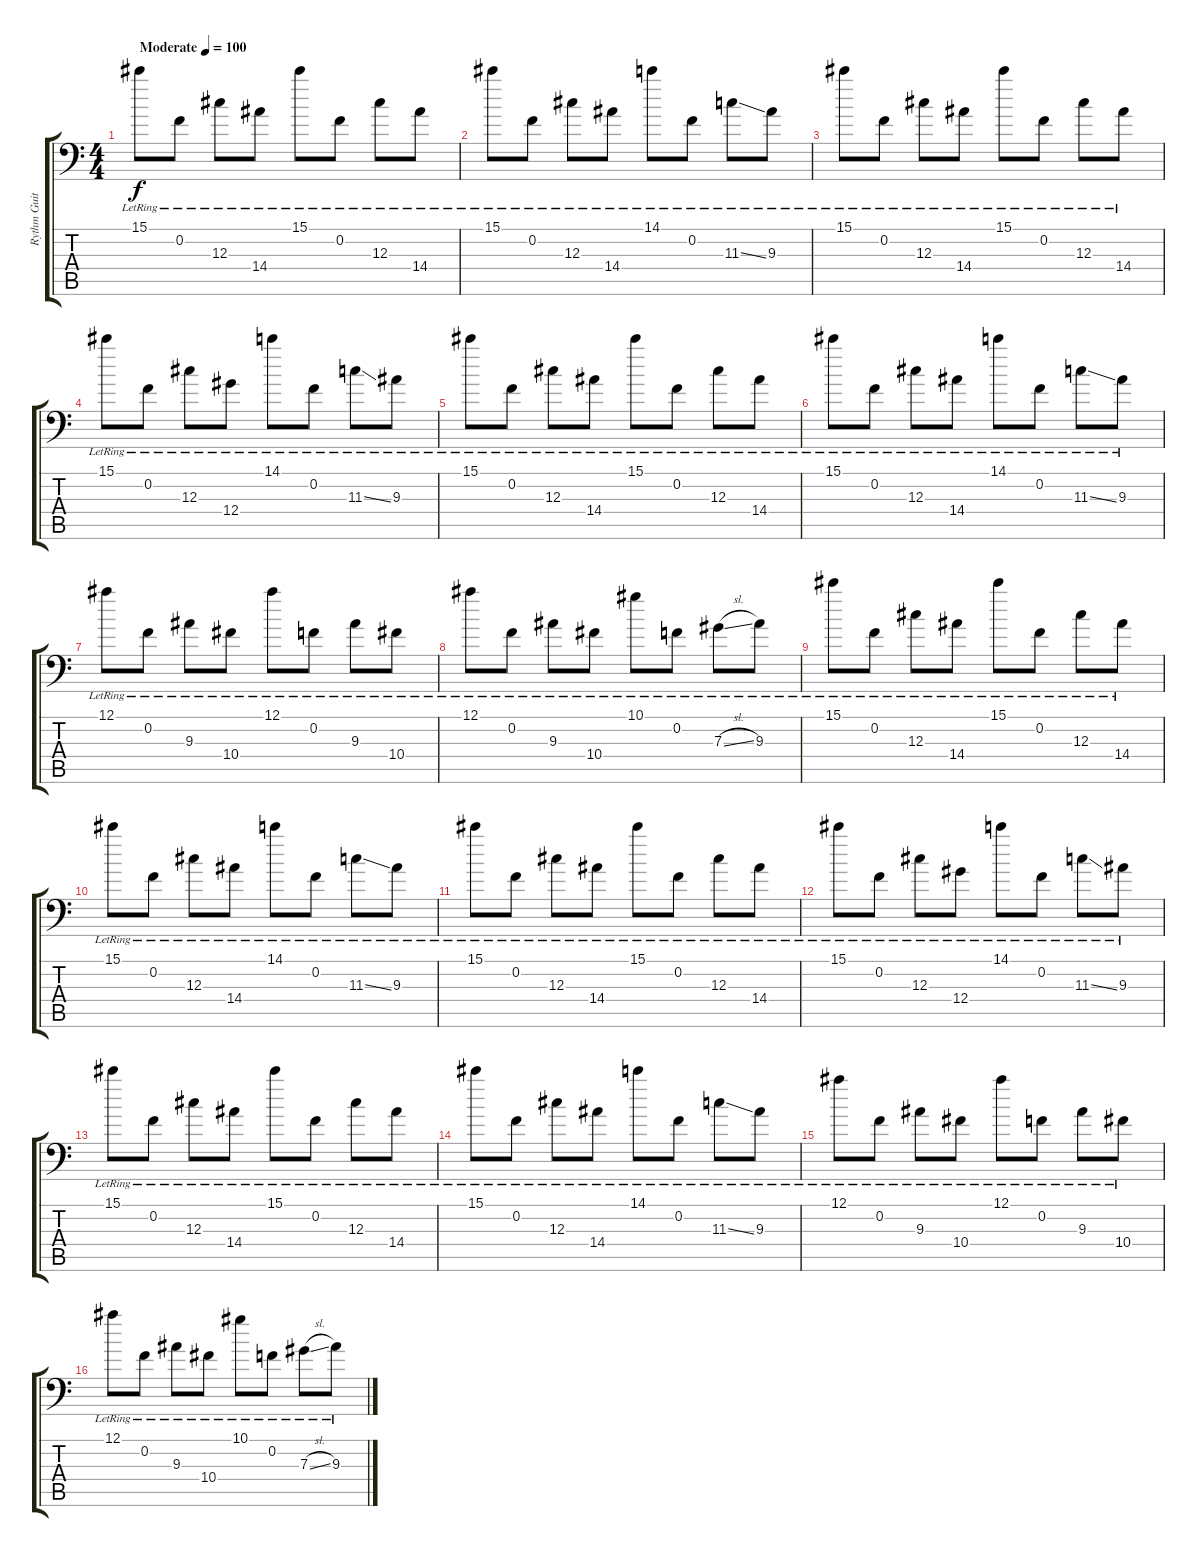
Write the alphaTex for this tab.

\track ("Rythm Guitar" "Rythm Guit") {instrument electricguitarjazz}
\staff {score tabs}
\tuning (Bb3 F3 Db3 Ab2 Eb2 Bb1) {hide}
\ts (4 4)
\tempo (100 "Moderate")
\clef f4
\ks c
15.1{lr}.8{dy f instrument electricguitarjazz} 0.2{lr}.8 12.3{lr}.8 14.4{lr}.8 15.1{lr}.8 0.2{lr}.8 12.3{lr}.8 14.4{lr}.8 |
15.1{lr}.8 0.2{lr}.8 12.3{lr}.8 14.4{lr}.8 14.1{lr}.8 0.2{lr}.8 11.3{ss lr}.8 9.3{lr}.8 |
15.1{lr}.8 0.2{lr}.8 12.3{lr}.8 14.4{lr}.8 15.1{lr}.8 0.2{lr}.8 12.3{lr}.8 14.4{lr}.8 |
15.1{lr}.8 0.2{lr}.8 12.3{lr}.8 12.4{lr}.8 14.1{lr}.8 0.2{lr}.8 11.3{ss lr}.8 9.3{lr}.8 |
15.1{lr}.8 0.2{lr}.8 12.3{lr}.8 14.4{lr}.8 15.1{lr}.8 0.2{lr}.8 12.3{lr}.8 14.4{lr}.8 |
15.1{lr}.8 0.2{lr}.8 12.3{lr}.8 14.4{lr}.8 14.1{lr}.8 0.2{lr}.8 11.3{ss lr}.8 9.3{lr}.8 |
12.1{lr}.8 0.2{lr}.8 9.3{lr}.8 10.4{lr}.8 12.1{lr}.8 0.2{lr}.8 9.3{lr}.8 10.4{lr}.8 |
12.1{lr}.8 0.2{lr}.8 9.3{lr}.8 10.4{lr}.8 10.1{lr}.8 0.2{lr}.8 7.3{sl lr}.8 9.3{lr}.8 |
15.1{lr}.8 0.2{lr}.8 12.3{lr}.8 14.4{lr}.8 15.1{lr}.8 0.2{lr}.8 12.3{lr}.8 14.4{lr}.8 |
15.1{lr}.8 0.2{lr}.8 12.3{lr}.8 14.4{lr}.8 14.1{lr}.8 0.2{lr}.8 11.3{ss lr}.8 9.3{lr}.8 |
15.1{lr}.8 0.2{lr}.8 12.3{lr}.8 14.4{lr}.8 15.1{lr}.8 0.2{lr}.8 12.3{lr}.8 14.4{lr}.8 |
15.1{lr}.8 0.2{lr}.8 12.3{lr}.8 12.4{lr}.8 14.1{lr}.8 0.2{lr}.8 11.3{ss lr}.8 9.3{lr}.8 |
15.1{lr}.8 0.2{lr}.8 12.3{lr}.8 14.4{lr}.8 15.1{lr}.8 0.2{lr}.8 12.3{lr}.8 14.4{lr}.8 |
15.1{lr}.8 0.2{lr}.8 12.3{lr}.8 14.4{lr}.8 14.1{lr}.8 0.2{lr}.8 11.3{ss lr}.8 9.3{lr}.8 |
12.1{lr}.8 0.2{lr}.8 9.3{lr}.8 10.4{lr}.8 12.1{lr}.8 0.2{lr}.8 9.3{lr}.8 10.4{lr}.8 |
12.1{lr}.8 0.2{lr}.8 9.3{lr}.8 10.4{lr}.8 10.1{lr}.8 0.2{lr}.8 7.3{sl lr}.8 9.3{lr}.8
